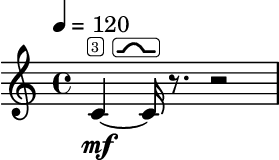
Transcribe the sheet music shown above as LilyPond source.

\version "2.24.2"
\language "english"
\include "lilypond-book-preamble.ly"
#(ly:set-option 'tall-page-formats 'png)
\header
{
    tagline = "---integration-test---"
}
\score
{
    % OPEN_BRACKETS:
    \new Staff
    {
        % OPEN_BRACKETS:
        \new Voice
        {
            % OPEN_BRACKETS:
            {
                % BEFORE:
                % COMMANDS:
                \tempo 4=120
                % OPENING:
                % COMMANDS:
                \time 4/4
                c'4
                % AFTER:
                % ARTICULATIONS:
                \mf
                % MARKUP:
                ^ \markup { \vspace #-0.25 { \fontsize #-4 { \rounded-box { 3 \hspace #-0.4 \path #0.25 
                    #'((moveto 0 0)
                      (lineto 0.5 0)
                      (curveto 0.5 0 1.5 1.75 2.5 0)
                      (lineto 3.5 0))}}}}
                % SPANNER_STARTS:
                ~
                c'16
                r8.
                r2
            % CLOSE_BRACKETS:
            }
        % CLOSE_BRACKETS:
        }
    % CLOSE_BRACKETS:
    }
}
